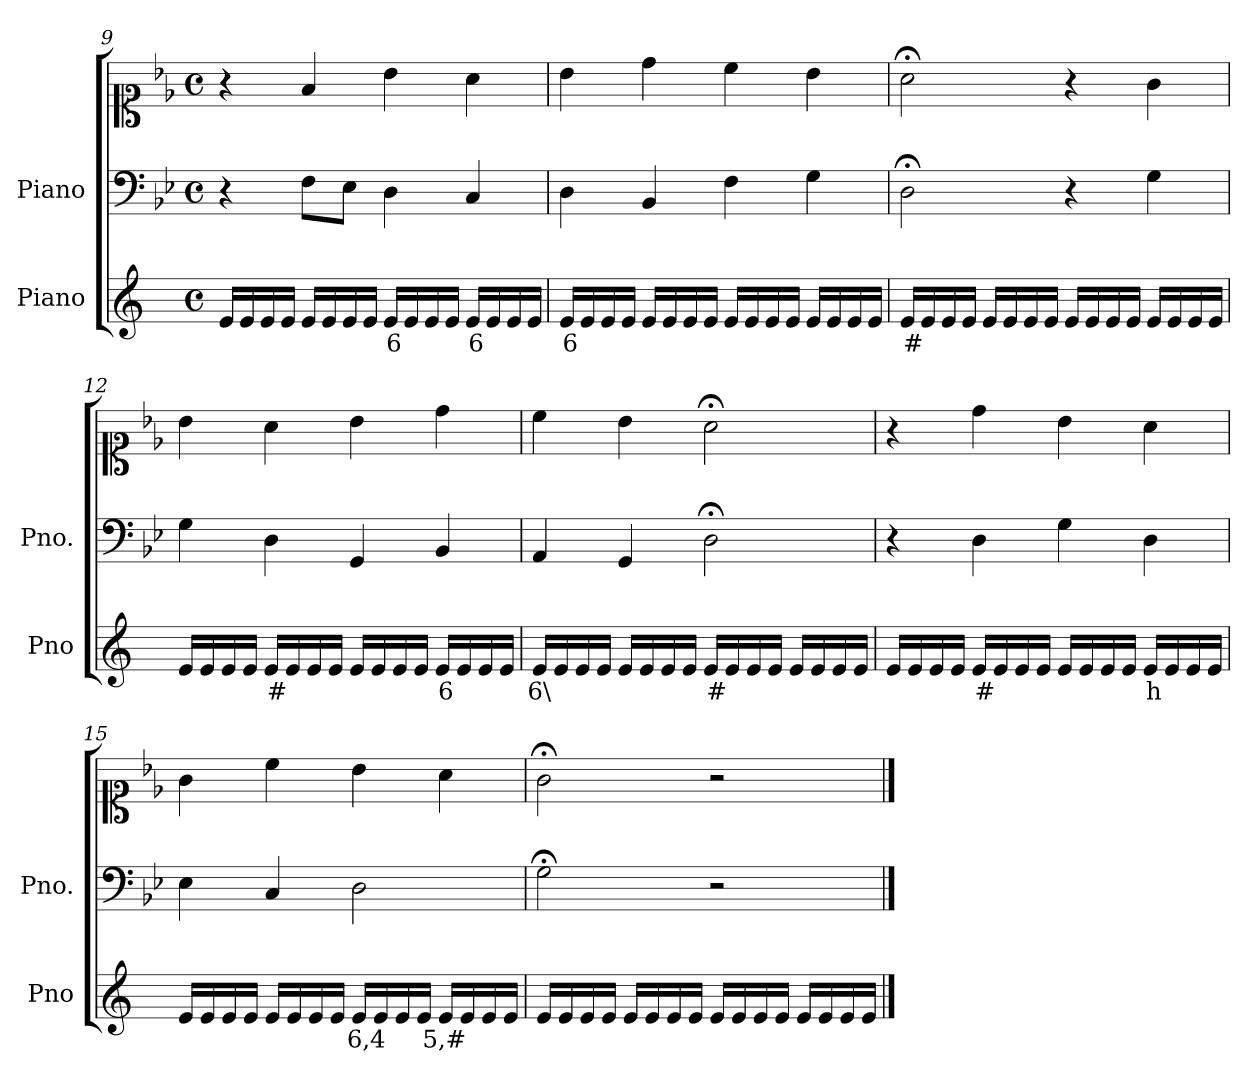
**kern	**text	**kern	**kern
*part2	*part2	*part1	*part1
*staff3	*staff3	*staff2	*staff1
*I"Piano	*	*I"Piano	*
*I'Pno	*	*I'Pno.	*
*clefG2	*	*clefF4	*clefC1
*k[]	*	*k[b-e-]	*k[b-e-]
*M4/4	*	*M4/4	*M4/4
*met(c)	*	*met(c)	*met(c)
=9	=9	=9	=9
16e/LL	.	4r	4r
16e/	.	.	.
16e/	.	.	.
16e/JJ	.	.	.
16e/LL	.	8F\L	4f/
16e/	.	.	.
!	!LO:LY:b	!	!
16e/	_	8E-\J	.
16e/JJ	.	.	.
!	!LO:LY:b	!	!
16e/LL	6	4D\	4b-\
16e/	.	.	.
16e/	.	.	.
16e/JJ	.	.	.
!	!LO:LY:b	!	!
16e/LL	6	4C/	4a\
16e/	.	.	.
16e/	.	.	.
16e/JJ	.	.	.
=10	=10	=10	=10
!	!LO:LY:b	!	!
16e/LL	6	4D\	4b-\
16e/	.	.	.
16e/	.	.	.
16e/JJ	.	.	.
16e/LL	.	4BB-/	4dd\
16e/	.	.	.
16e/	.	.	.
16e/JJ	.	.	.
16e/LL	.	4F\	4cc\
16e/	.	.	.
16e/	.	.	.
16e/JJ	.	.	.
16e/LL	.	4G\	4b-\
16e/	.	.	.
16e/	.	.	.
16e/JJ	.	.	.
=11	=11	=11	=11
!	!LO:LY:b	!	!
16e/LL	#	2D;<\	2a;<\
16e/	.	.	.
16e/	.	.	.
16e/JJ	.	.	.
16e/LL	.	.	.
16e/	.	.	.
16e/	.	.	.
16e/JJ	.	.	.
16e/LL	.	4r	4r
16e/	.	.	.
16e/	.	.	.
16e/JJ	.	.	.
16e/LL	.	4G\	4g\
16e/	.	.	.
16e/	.	.	.
16e/JJ	.	.	.
=12	=12	=12	=12
16e/LL	.	4G\	4b-\
16e/	.	.	.
16e/	.	.	.
16e/JJ	.	.	.
!	!LO:LY:b	!	!
16e/LL	#	4D\	4a\
16e/	.	.	.
16e/	.	.	.
16e/JJ	.	.	.
16e/LL	.	4GG/	4b-\
16e/	.	.	.
16e/	.	.	.
16e/JJ	.	.	.
!	!LO:LY:b	!	!
16e/LL	6	4BB-/	4dd\
16e/	.	.	.
16e/	.	.	.
16e/JJ	.	.	.
=13	=13	=13	=13
!	!LO:LY:b	!	!
16e/LL	6\	4AA/	4cc\
16e/	.	.	.
16e/	.	.	.
16e/JJ	.	.	.
16e/LL	.	4GG/	4b-\
16e/	.	.	.
16e/	.	.	.
16e/JJ	.	.	.
!	!LO:LY:b	!	!
16e/LL	#	2D;<\	2a;<\
16e/	.	.	.
16e/	.	.	.
16e/JJ	.	.	.
16e/LL	.	.	.
16e/	.	.	.
16e/	.	.	.
16e/JJ	.	.	.
=14	=14	=14	=14
16e/LL	.	4r	4r
16e/	.	.	.
16e/	.	.	.
16e/JJ	.	.	.
!	!LO:LY:b	!	!
16e/LL	#	4D\	4dd\
16e/	.	.	.
16e/	.	.	.
16e/JJ	.	.	.
16e/LL	.	4G\	4b-\
16e/	.	.	.
16e/	.	.	.
16e/JJ	.	.	.
!	!LO:LY:b	!	!
16e/LL	h	4D\	4a\
16e/	.	.	.
16e/	.	.	.
16e/JJ	.	.	.
=15	=15	=15	=15
16e/LL	.	4E-\	4g\
16e/	.	.	.
16e/	.	.	.
16e/JJ	.	.	.
16e/LL	.	4C/	4cc\
16e/	.	.	.
16e/	.	.	.
16e/JJ	.	.	.
!	!LO:LY:b	!	!
16e/LL	6,4	2D\	4b-\
16e/	.	.	.
16e/	.	.	.
16e/JJ	.	.	.
!	!LO:LY:b	!	!
16e/LL	5,#	.	4a\
16e/	.	.	.
16e/	.	.	.
16e/JJ	.	.	.
=16	=16	=16	=16
16e/LL	.	2G;<\	2g;<\
16e/	.	.	.
16e/	.	.	.
16e/JJ	.	.	.
16e/LL	.	.	.
16e/	.	.	.
16e/	.	.	.
16e/JJ	.	.	.
16e/LL	.	2r	2r
16e/	.	.	.
16e/	.	.	.
16e/JJ	.	.	.
16e/LL	.	.	.
16e/	.	.	.
16e/	.	.	.
16e/JJ	.	.	.
==	==	==	==
*-	*-	*-	*-
